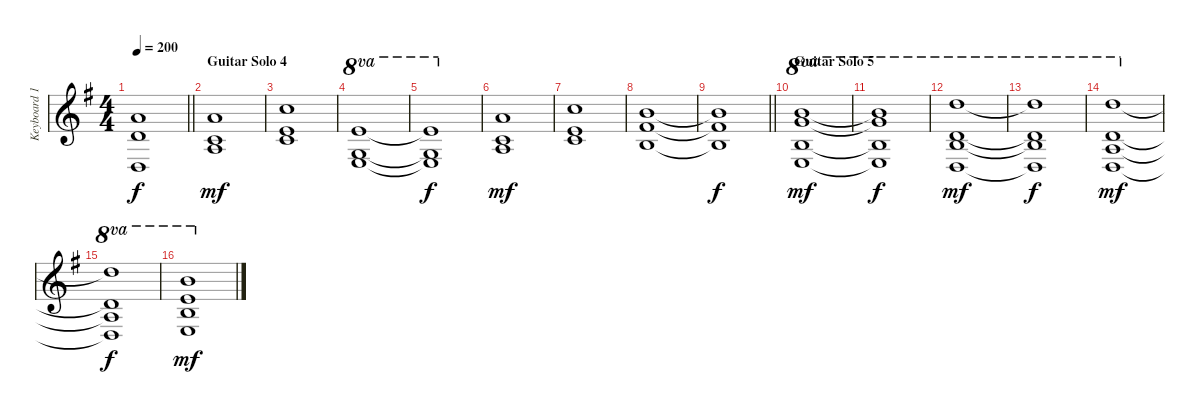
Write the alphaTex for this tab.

\track ("Keyboard 1" "Keyboard 1") {instrument stringensemble1}
\staff {score}
\tuning (E4 B3 G3 D3 A2 E2) {hide}
\ts (4 4)
\tempo 200
\clef g2
\barLineRight lightlight
\ks g
(5.1 3.2 0.4).1{dy f} |
\section ("" "Guitar Solo 4")
(5.1 1.2 2.3).1{dy mf} |
(8.1 5.2 5.3).1 |
(12.1 8.2 9.3).1{ot 8va} |
(12.1{t} 8.2{t} 9.3{t}).1{ot 8va dy f} |
(5.1 1.2 2.3).1{dy mf} |
(8.1 5.2 5.3).1 |
(7.1 7.2 4.3).1 |
\barLineRight lightlight
(7.1{t} 7.2{t} 4.3{t}).1{dy f} |
\section ("" "Guitar Solo 5")
(19.1 20.2 16.3 14.4).1{ot 8va dy mf} |
(19.1{t} 20.2{t} 16.3{t} 14.4{t}).1{ot 8va dy f} |
(22.1 15.2 16.3 12.4).1{ot 8va dy mf} |
(22.1{t} 15.2{t} 16.3{t} 12.4{t}).1{ot 8va dy f} |
(22.1 15.2 14.3 12.4).1{ot 8va dy mf} |
(22.1{t} 15.2{t} 14.3{t} 12.4{t}).1{ot 8va dy f} |
(19.1 17.2 16.3 14.4).1{ot 8va dy mf}
